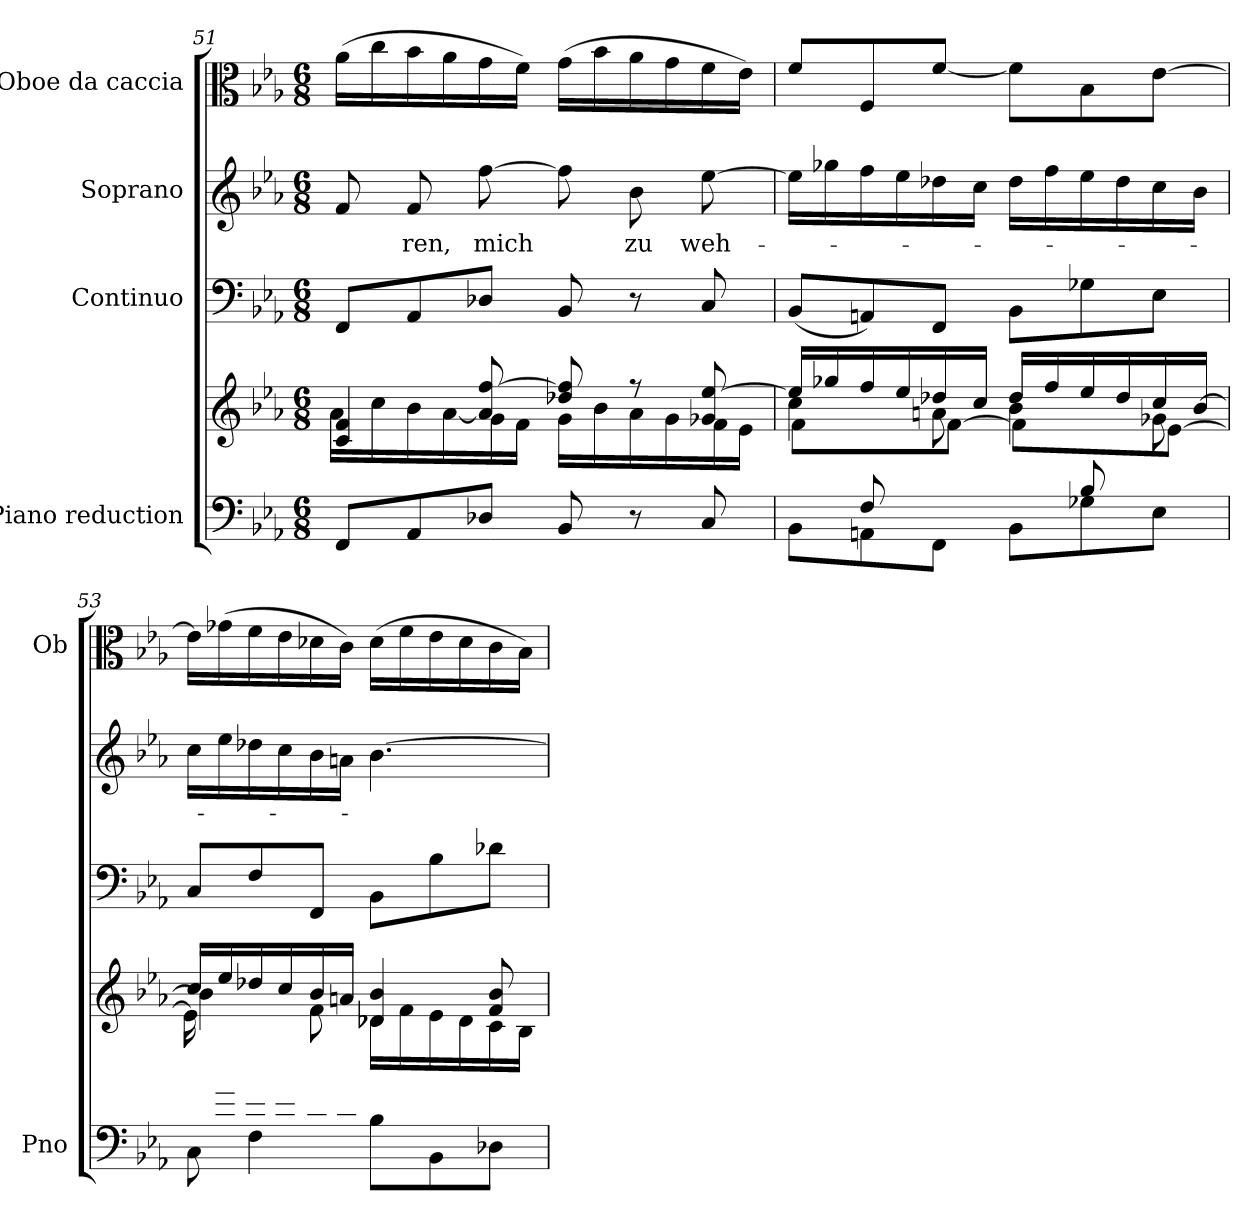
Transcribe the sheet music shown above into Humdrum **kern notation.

**kern	**kern	**kern	**kern	**text	**kern
*part4	*part4	*part3	*part2	*part2	*part1
*staff5	*staff4	*staff3	*staff2	*staff2	*staff1
*I"Piano reduction	*	*I"Continuo	*I"Soprano	*	*I"Oboe da caccia
*I'Pno	*	*	*	*	*I'Ob
*clefF4	*clefG2	*clefF4	*clefG2	*	*clefC3
*k[b-e-a-]	*k[b-e-a-]	*k[b-e-a-]	*k[b-e-a-]	*	*k[b-e-a-]
*M6/8	*M6/8	*M6/8	*M6/8	*	*M6/8
=51	=51	=51	=51	=51	=51
*	*^	*	*	*	*
8FF/L	4c/ 4f/	16a-\LL	8FF/L	8f/	.	(16a-\LL
.	.	16cc\	.	.	.	16cc\
!	!	!	!	!	!LO:LY:b	!
8AA-/	.	16b-\	8AA-/	8f/	-ren,	16b-\
.	.	[>16a-\	.	.	.	16a-\
!	!	!	!	!	!LO:LY:b	!
8D-X/J	8a-/] [8ff/	16g\	8D-X/J	[8ff\	mich	16g\
.	.	16f\JJ	.	.	.	16f\JJ)
8BB-/	8dd-X/ 8ff/]	16g\LL	8BB-/	8ff\]	.	(16g\LL
.	.	16b-\	.	.	.	16b-\
!	!	!	!	!	!LO:LY:b	!
8r	8r	16a-\	8r	8b-\	zu	16a-\
.	.	16g\	.	.	.	16g\
!	!	!	!	!	!LO:LY:b	!
8C/	8g-X/ [8ee-/	16f\	8C/	[8ee-\	weh-	16f\
.	.	16e-\JJ	.	.	.	16e-\JJ)
=52	=52	=52	=52	=52	=52	=52
*^	*	*^	*	*	*	*
8ryy	8BB-\L	16ee-/LL]	4cc\	8f\L	(8BB-/L	16ee-\LL]	.	8f/L
.	.	16gg-X/	.	.	.	16gg-X\	.	.
8F/	8AAn\	16ff/	.	8ryy	8AAn/)	16ff\	.	8F/
.	.	16ee-/	.	.	.	16ee-\	.	.
4ryy	8FF\J	16dd-X/	8an\	[8f\J	8FF/J	16dd-X\	.	[8f/J
.	.	16cc/JJ	.	.	.	16cc\JJ	.	.
.	8BB-\L	16dd-/LL	4b-\	8f\L]	8BB-\L	16dd-\LL	.	8f\L]
.	.	16ff/	.	.	.	16ff\	.	.
8B-/	8G-X\	16ee-/	.	8ryy	8G-X\	16ee-\	.	8B-\
.	.	16dd-/	.	.	.	16dd-\	.	.
8ryy	8E-\J	16cc/	8g-X\	[8e-\J	8E-\J	16cc\	.	[8e-\J
.	.	[<16b-/JJ	.	.	.	16b-\JJ	.	.
!!LO:LB:g=z
=53	=53	=53	=53	=53	=53	=53	=53	=53
16ryy	8C\	16cc/LL	4b-\]	16e-\LL]	8C/L	16cc\LL	.	16e-\LL]
16g-X/	.	16ee-/	.	2ryy	.	16ee-\	.	(16g-X\
16f/	4F\	16dd-X/	.	.	8F/	16dd-X\	.	16f\
16e-/	.	16cc/	.	.	.	16cc\	.	16e-\
16d-X/	.	16b-/	8f\	.	8FF/J	16b-\	.	16d-X\
16c/JJ	.	16an/JJ	.	.	.	16an\JJ	.	16c\JJ)
4.ryy	8B-\L	4d-X/ 4b-/	16d-\LL	.	8BB-\L	[4.b-\	.	(16d-\LL
.	.	.	16f\	.	.	.	.	16f\
.	8BB-\	.	16e-\	.	8B-\	.	.	16e-\
.	.	.	16d-\	8.ryy	.	.	.	16d-\
.	8D-X\J	8f/ 8b-/	16c\	.	8d-X\J	.	.	16c\
.	.	.	16B-\JJ	.	.	.	.	16B-\JJ)
*v	*v	*	*	*	*	*	*	*
*	*v	*v	*v	*	*	*	*
=	=	=	=	=	=
*-	*-	*-	*-	*-	*-
